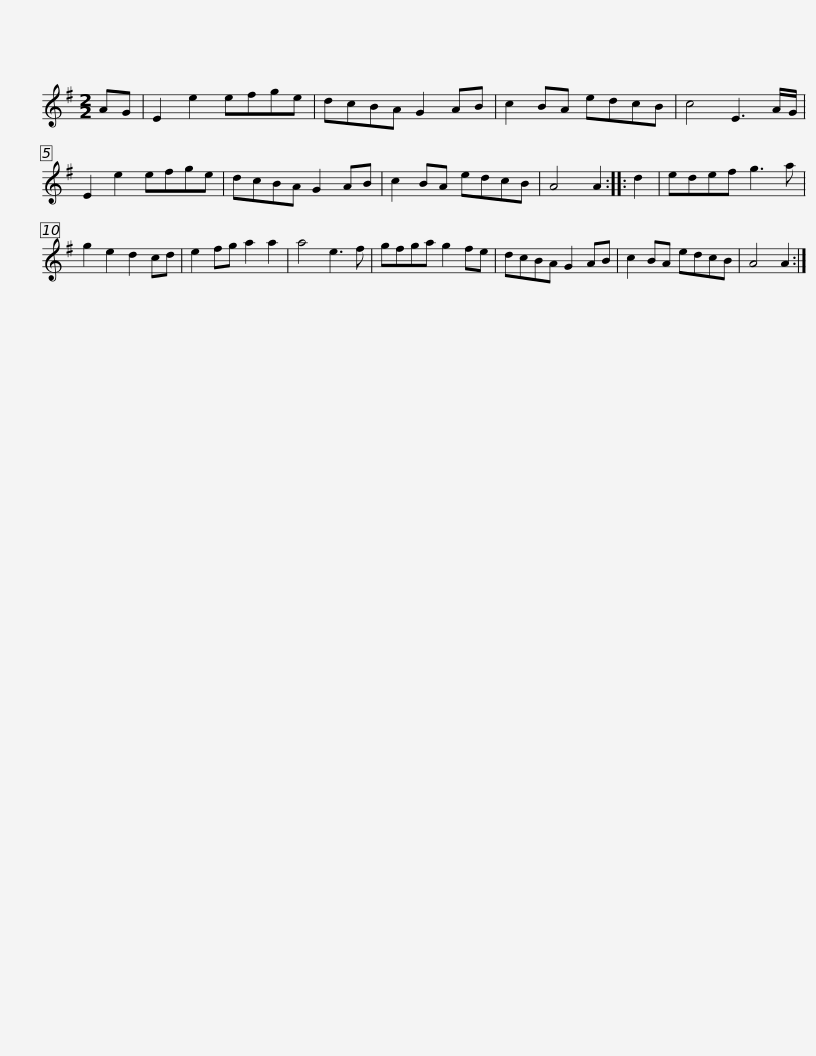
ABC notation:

X:1
L:1/8
M:2/2
I:linebreak $
K:Emin
V:1 treble
V:1
 AG | E2 e2 efge | dcBA G2 AB | c2 BA edcB | c4 E3 A/G/ | %5
 E2 e2 efge | dcBA G2 AB |$ c2 BA edcB | A4 A2 :: d2 | %10
 edef g3 a | g2 e2 d2 cd | e2 fg a2 a2 | a4 e3 f | gfga g2 fe |$ %15
 dcBA G2 AB | c2 BA edcB | A4 A2 :| %18
